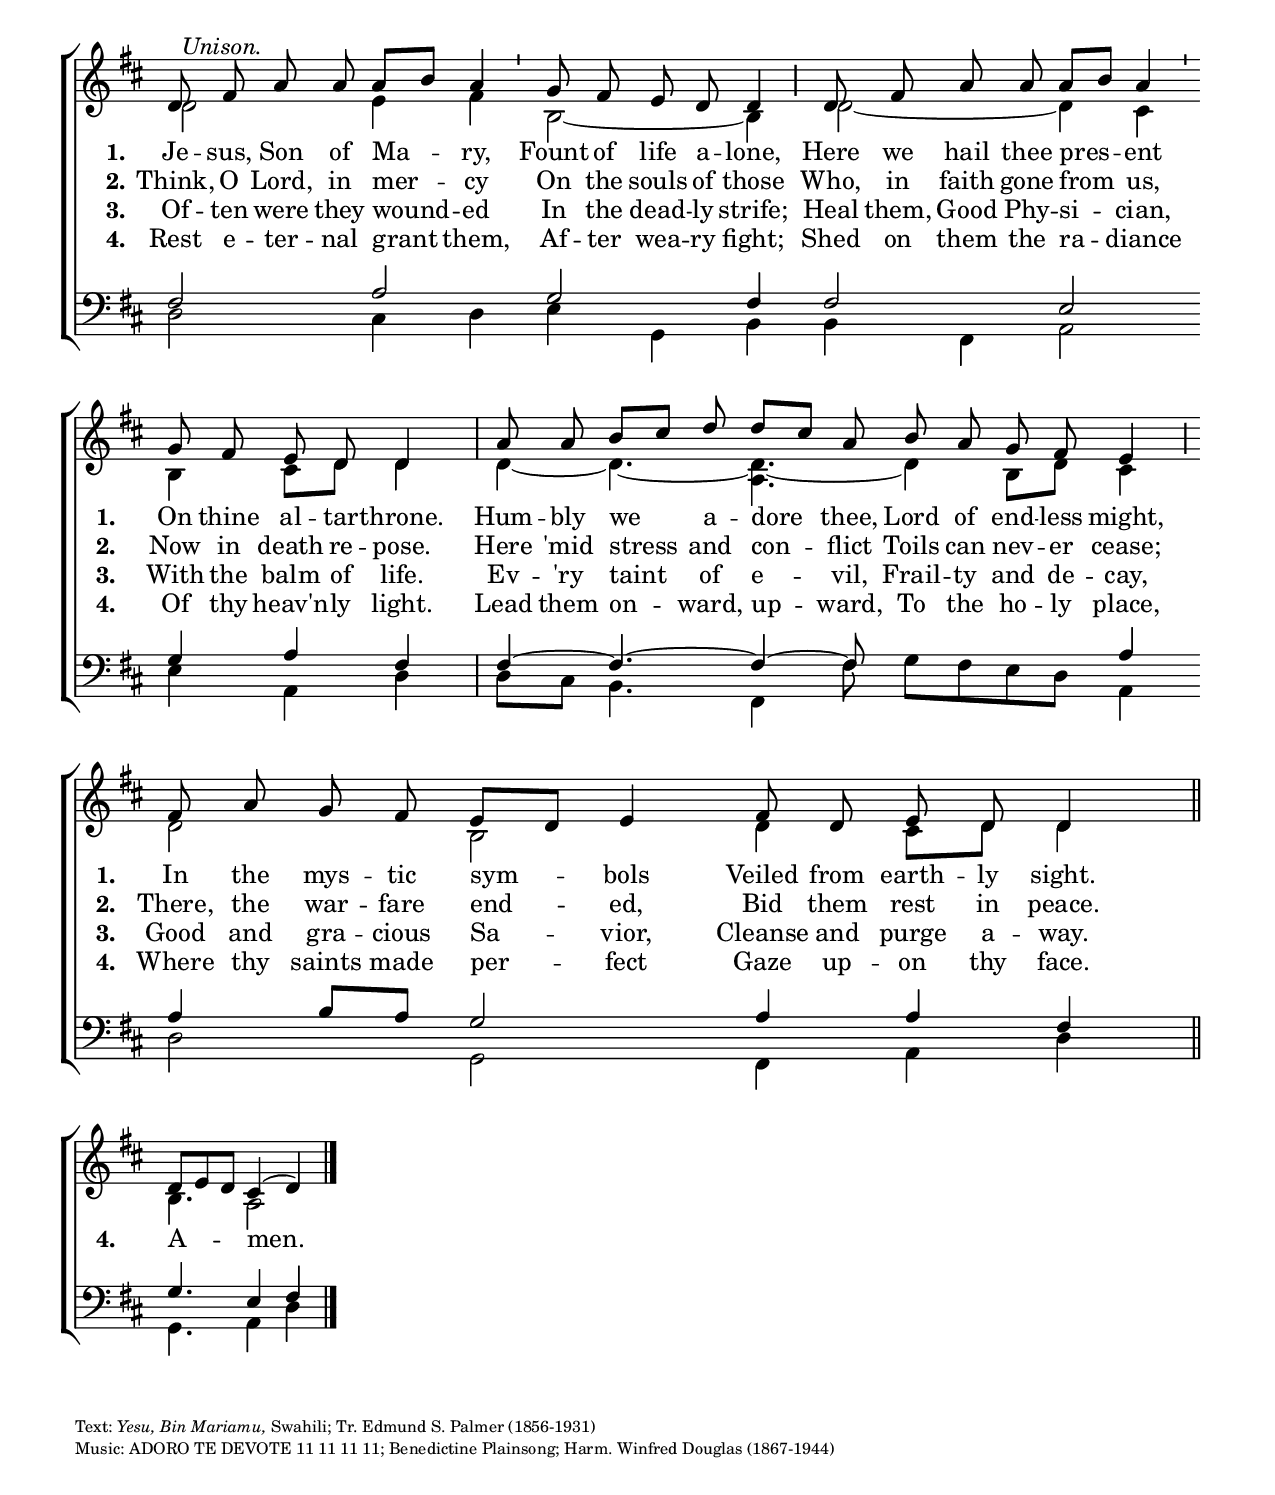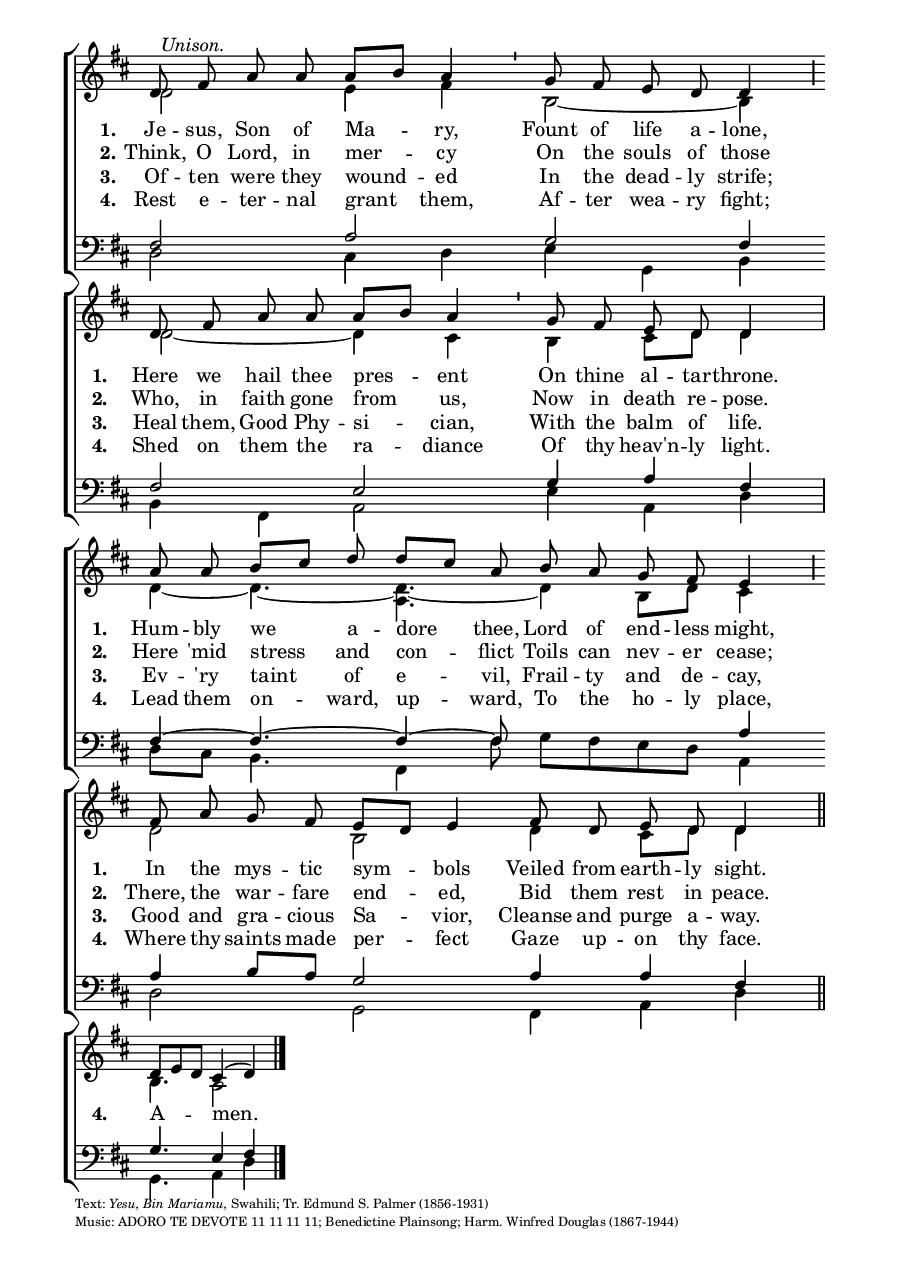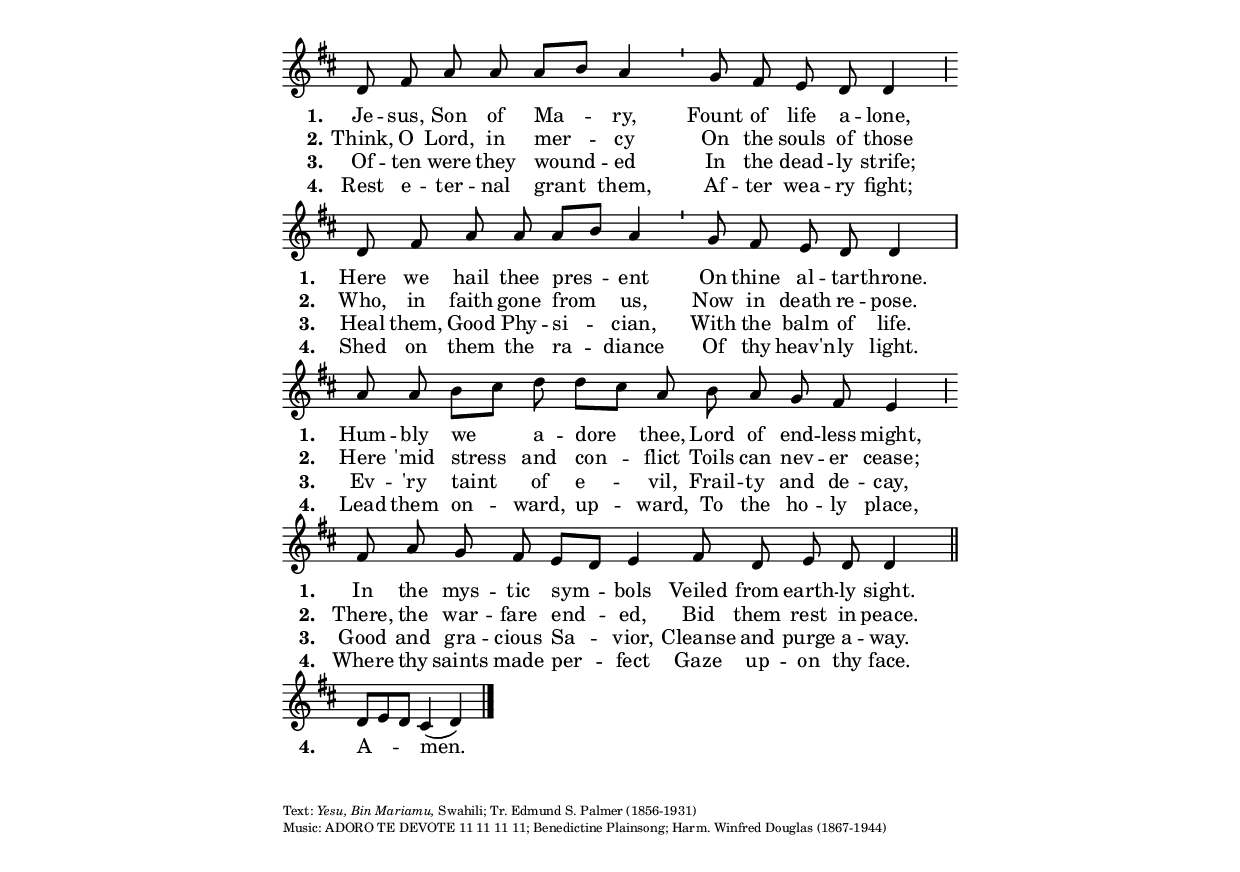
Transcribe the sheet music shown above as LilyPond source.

\version "2.22.2"
\include "english.ly"
\include "hymn_definitions.ly"

refs = \markup {
  \fontsize #-3 {
    \left-column {
      \wordwrap {
        Text: \italic "Yesu, Bin Mariamu," Swahili; Tr. Edmund S. Palmer (1856-1931)
      }
      \wordwrap {
        Music: ADORO TE DEVOTE 11 11 11 11; Benedictine Plainsong; Harm. Winfred Douglas (1867-1944)
      }
    }
  }
}

top = \markup {
  \fill-line {
    \column {
      \line {ADORO TE DEVOTE   11 11 11 11}
    }
    \right-column{
      \line {Plainsong, harm. Winfred Douglas}
    }
  }
}

bottom = \markup  {
  \fill-line {
    \null
    \right-column {
      \line {\italic "Yesu, Bin Mariamu"}
      \line {Swahili Tr. Edmund S. Palmer (1856-1931)}
    }
  }
}

\header {
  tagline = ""
}

global = {
  \key d \major
  \cadenzaOn
  \autoBeamOff
  \set Staff.midiInstrument = "church organ"
}

melody = \relative c' {
  \global
  d8 fs a a a[ b] a4 \divisioMinima \bar ""
  g8 fs e d d4 \divisioMaior \bar ""
  d8 fs a a a[ b] a4 \divisioMinima \bar ""
  g8 fs e d d4 \bar "|"
  
  a'8 a b[ cs] d d[ cs] a b a g fs e4 \divisioMaior \bar ""
  fs8 a g fs e[ d] e4 \bar ""
  fs8 d e d d4 \bar "||" \break
  
  d8[ e d] cs4( d) \bar "|."
}

alto = \relative c' {
  \global
d2^\markup \italic Unison. e4 fs
b,2~b4 
d2~ d4 cs 
b cs8[ d] d4
d4~ d4.~ <d a>4.~ d4 b8[ d] cs4
d2 b2 d4 cs8[ d] d4

b4. a2
}

tenor = \relative c {
  \global
fs2 a g fs4 
fs2 e
g4 a fs
fs~ fs4.~ fs4~ fs8 s2 a4
a4 b8[ a] g2 a4 a4 fs

g4. e4 fs
}

bass = \relative c {
  \global
d2 cs4 d e g, b
b fs a2 e'4 a, d4
d8[ cs] b4. fs4 fs'8 g[ fs e d] a4
d2 g,2 fs4 a d

g,4. a4 d
}

verseOne = \lyricmode {
  \vOne
Je -- sus, Son of Ma -- ry,
Fount of life a -- lone,
Here we hail thee pres -- ent
On thine al -- tar -- throne.
Hum -- bly we a -- dore thee,
Lord of end -- less might,
In the mys -- tic sym -- bols
Veiled from earth -- ly sight.
}

verseTwo = \lyricmode {
  \vTwo
Think, O Lord, in mer -- cy
On the souls of those
Who, in faith gone from us,
Now in death re -- pose.
Here 'mid stress and con -- flict
Toils can nev -- er cease;
There, the war -- fare end -- ed, 
Bid them rest in peace.
}

verseThree = \lyricmode {
  \vThree
Of -- ten were they wound -- ed
In the dead -- ly strife;
Heal them, Good Phy -- si -- cian,
With the balm of life.
Ev -- 'ry taint of e -- vil,
Frail -- ty and de -- cay,
Good and gra -- cious Sa -- vior,
Cleanse and purge a -- way.
}

verseFour = \lyricmode {
  \vFour
Rest e -- ter -- nal grant them,
Af -- ter wea -- ry fight;
Shed on them the ra -- diance
Of thy heav'n -- ly light.
Lead them on -- ward, up -- ward,
To the ho -- ly place,
Where thy saints made per -- fect
Gaze up -- on thy face.

A -- men.
}

#(set-global-staff-size 20)
\book {
  \include "hymn_paper.ly"
  \header {
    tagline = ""
  }
  % \top
  \score { %\transpose c bf,
    \new ChoirStaff <<
      \new Staff  <<
        \new Voice = "soprano" { \voiceOne \melody }
        \new Voice = "alto" { \voiceTwo \alto }
      >>
      \new Lyrics  \lyricsto soprano \verseOne
      \new Lyrics  \lyricsto soprano \verseTwo
      \new Lyrics  \lyricsto soprano \verseThree
      \new Lyrics \lyricsto soprano \verseFour
      \new Staff  <<
        \clef bass
        \new Voice = "tenor" { \voiceOne \tenor }
        \new Voice = "bass" { \voiceTwo \bass }
      >>
    >>
    \midi {
      \context {
        \Score
        tempoWholesPerMinute = #(ly:make-moment 80 4)
      }
    }
    \include "hymn_layout_ragged.ly"
  }
  % \bottom
  \refs
}

%%%%%%
%%%%%%
%%%%%%
#(set-global-staff-size 16)
#(define output-suffix "Hymnal")
\book {
  \include "lilypond-book-preamble.ly"
  \include "hymn_hymnal_paper.ly"
  \header {
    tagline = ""
  }
  %\top
  \score { %\transpose c bf,
    \new ChoirStaff <<
      \new Staff  <<
        \new Voice = "soprano" { \voiceOne \melody }
        \new Voice = "alto" { \voiceTwo \alto }
      >>
      \new Lyrics  \lyricsto soprano \verseOne
      \new Lyrics  \lyricsto soprano \verseTwo
      \new Lyrics  \lyricsto soprano \verseThree
      \new Lyrics \lyricsto soprano \verseFour
      \new Staff  <<
        \clef bass
        \new Voice = "tenor" { \voiceOne \tenor }
        \new Voice = "bass" { \voiceTwo \bass }
      >>
    >>
    \midi {
      \context {
        \Score
        tempoWholesPerMinute = #(ly:make-moment 96 4)
      }
    }
    \include "hymn_layout_ragged.ly"
  }    
  \refs
  %\bottom
}
%%%%%%
%%%%%%
%%%%%%
#(define output-suffix "Melody")
\book {
  \include "lilypond-book-preamble.ly"
  \include "hymn_melody_paper.ly"
  %  \top
  \score {
    %\transpose c bf,
    <<
      \new Voice = "tune" {
        \melody
      }
      \new Lyrics \with {
        \override VerticalAxisGroup.
        nonstaff-relatedstaff-spacing.padding = #1.5 } \lyricsto "tune" { \verseOne }
      \new Lyrics \lyricsto "tune" { \verseTwo }
      \new Lyrics \lyricsto "tune" { \verseThree }
      \new Lyrics \lyricsto "tune" { \verseFour }
    >>
    \include "hymn_layout_ragged.ly"
  }
  \markup { 
    \vspace #0.5 
  }
  % \bottom
  \refs
}